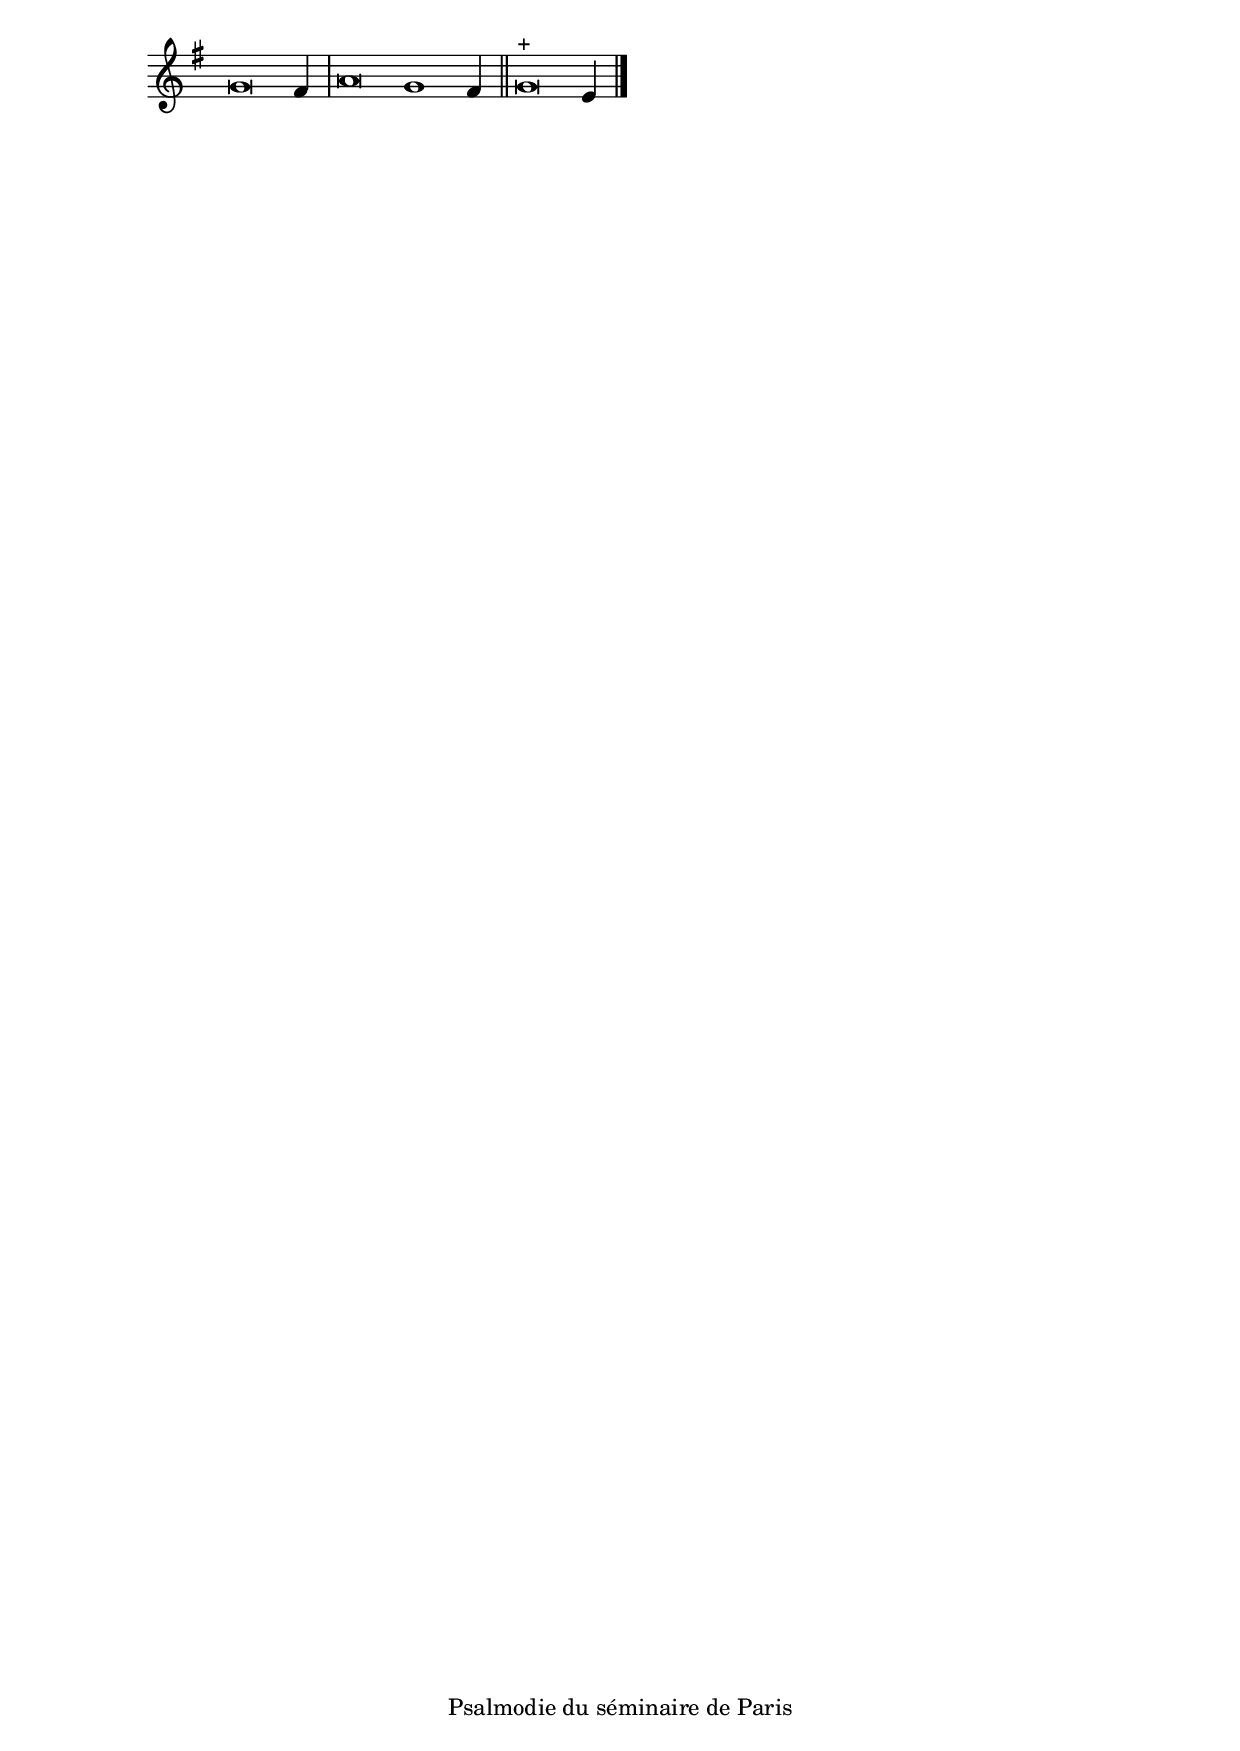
\version "2.20.0"
\language "italiano"

\header {
  %title = "Cantique de l'Ancien Testament 34"
  %tagline = ##f
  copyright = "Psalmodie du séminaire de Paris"
}

stemOff = \hide Staff.Stem
stemOn  = \undo \stemOff

\score {
  \new Staff \with { \remove "Time_signature_engraver" }
  \relative
  {
    \key sol \major
    \cadenzaOn
    \stemOff sol'\breve \stemOn fad4
    \bar "|"
    \stemOff la\breve sol1 \stemOn fad4
    \bar "||"
    \stemOff sol\breve^\markup{ + } \stemOn mi4
    \bar "|."
  }
}